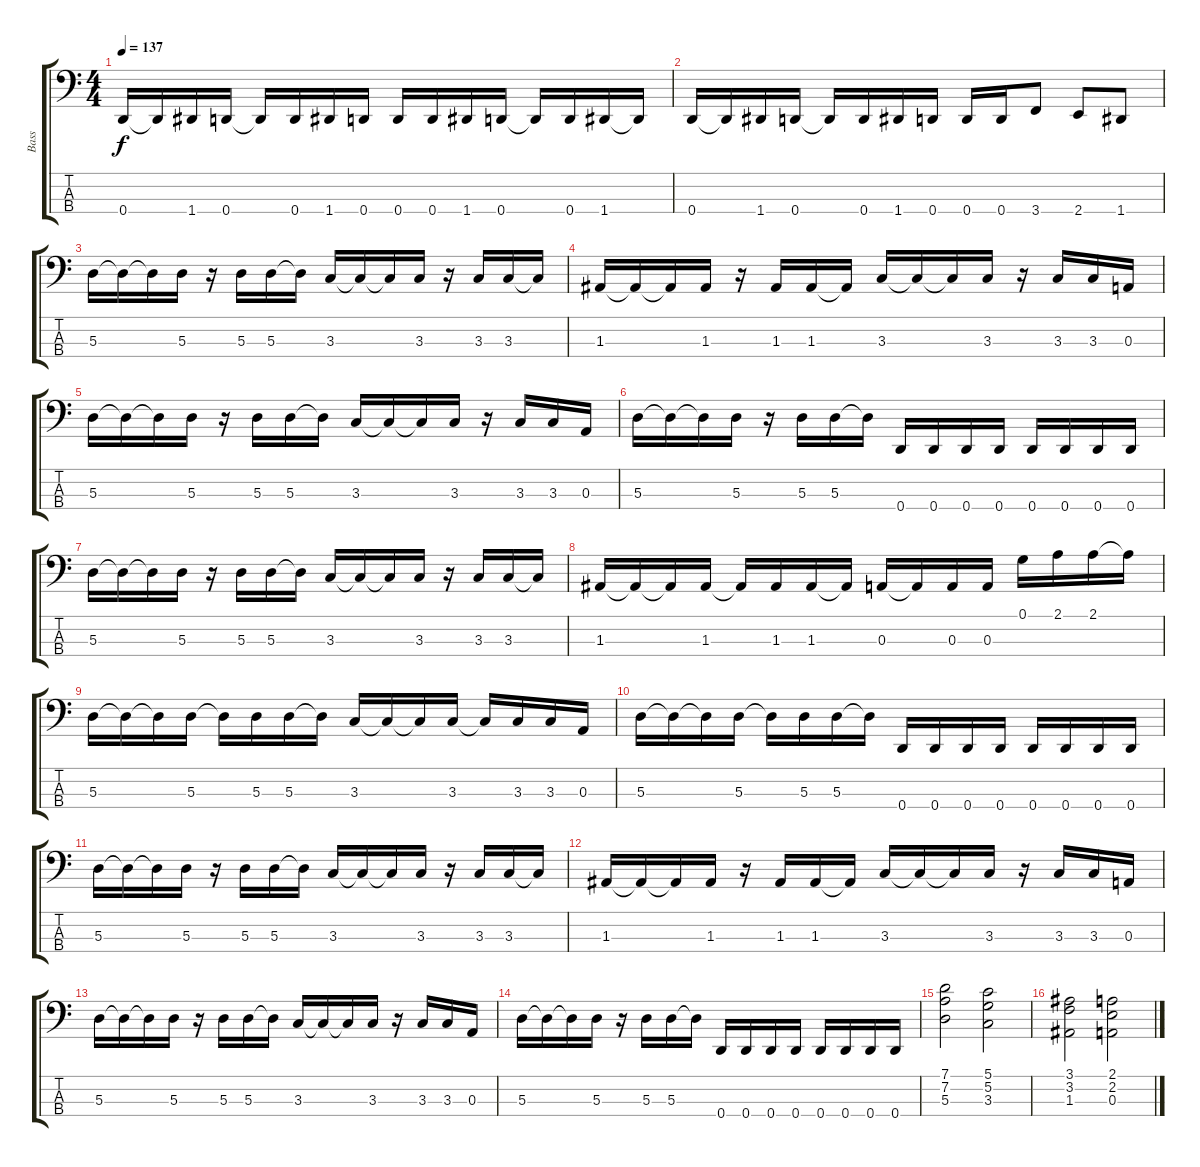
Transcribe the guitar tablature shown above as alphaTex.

\track ("Bass" "Bass") {instrument electricbassfinger}
\staff {score tabs}
\tuning (G2 D2 A1 D1) {hide}
\ts (4 4)
\tempo 137
\clef f4
\ks c
0.4.16{dy f} 0.4{t}.16 1.4.16 0.4.16 0.4{t}.16 0.4.16 1.4.16 0.4.16 0.4.16 0.4.16 1.4.16 0.4.16 0.4{t}.16 0.4.16 1.4.16 1.4{t}.16 |
0.4.16 0.4{t}.16 1.4.16 0.4.16 0.4{t}.16 0.4.16 1.4.16 0.4.16 0.4.16 0.4.16 3.4.8 2.4.8 1.4.8 |
5.3.16 5.3{t}.16 5.3{t}.16 5.3.16 r.16 5.3.16 5.3.16 5.3{t}.16 3.3.16 3.3{t}.16 3.3{t}.16 3.3.16 r.16 3.3.16 3.3.16 3.3{t}.16 |
1.3.16 1.3{t}.16 1.3{t}.16 1.3.16 r.16 1.3.16 1.3.16 1.3{t}.16 3.3.16 3.3{t}.16 3.3{t}.16 3.3.16 r.16 3.3.16 3.3.16 0.3.16 |
5.3.16 5.3{t}.16 5.3{t}.16 5.3.16 r.16 5.3.16 5.3.16 5.3{t}.16 3.3.16 3.3{t}.16 3.3{t}.16 3.3.16 r.16 3.3.16 3.3.16 0.3.16 |
5.3.16 5.3{t}.16 5.3{t}.16 5.3.16 r.16 5.3.16 5.3.16 5.3{t}.16 0.4.16 0.4.16 0.4.16 0.4.16 0.4.16 0.4.16 0.4.16 0.4.16 |
5.3.16 5.3{t}.16 5.3{t}.16 5.3.16 r.16 5.3.16 5.3.16 5.3{t}.16 3.3.16 3.3{t}.16 3.3{t}.16 3.3.16 r.16 3.3.16 3.3.16 3.3{t}.16 |
1.3.16 1.3{t}.16 1.3{t}.16 1.3.16 1.3{t}.16 1.3.16 1.3.16 1.3{t}.16 0.3.16 0.3{t}.16 0.3.16 0.3.16 0.1.16 2.1.16 2.1.16 2.1{t}.16 |
5.3.16 5.3{t}.16 5.3{t}.16 5.3.16 5.3{t}.16 5.3.16 5.3.16 5.3{t}.16 3.3.16 3.3{t}.16 3.3{t}.16 3.3.16 3.3{t}.16 3.3.16 3.3.16 0.3.16 |
5.3.16 5.3{t}.16 5.3{t}.16 5.3.16 5.3{t}.16 5.3.16 5.3.16 5.3{t}.16 0.4.16 0.4.16 0.4.16 0.4.16 0.4.16 0.4.16 0.4.16 0.4.16 |
5.3.16 5.3{t}.16 5.3{t}.16 5.3.16 r.16 5.3.16 5.3.16 5.3{t}.16 3.3.16 3.3{t}.16 3.3{t}.16 3.3.16 r.16 3.3.16 3.3.16 3.3{t}.16 |
1.3.16 1.3{t}.16 1.3{t}.16 1.3.16 r.16 1.3.16 1.3.16 1.3{t}.16 3.3.16 3.3{t}.16 3.3{t}.16 3.3.16 r.16 3.3.16 3.3.16 0.3.16 |
5.3.16 5.3{t}.16 5.3{t}.16 5.3.16 r.16 5.3.16 5.3.16 5.3{t}.16 3.3.16 3.3{t}.16 3.3{t}.16 3.3.16 r.16 3.3.16 3.3.16 0.3.16 |
5.3.16 5.3{t}.16 5.3{t}.16 5.3.16 r.16 5.3.16 5.3.16 5.3{t}.16 0.4.16 0.4.16 0.4.16 0.4.16 0.4.16 0.4.16 0.4.16 0.4.16 |
(7.1 7.2 5.3).2 (5.1 5.2 3.3).2 |
(3.1 3.2 1.3).2 (2.1 2.2 0.3).2
